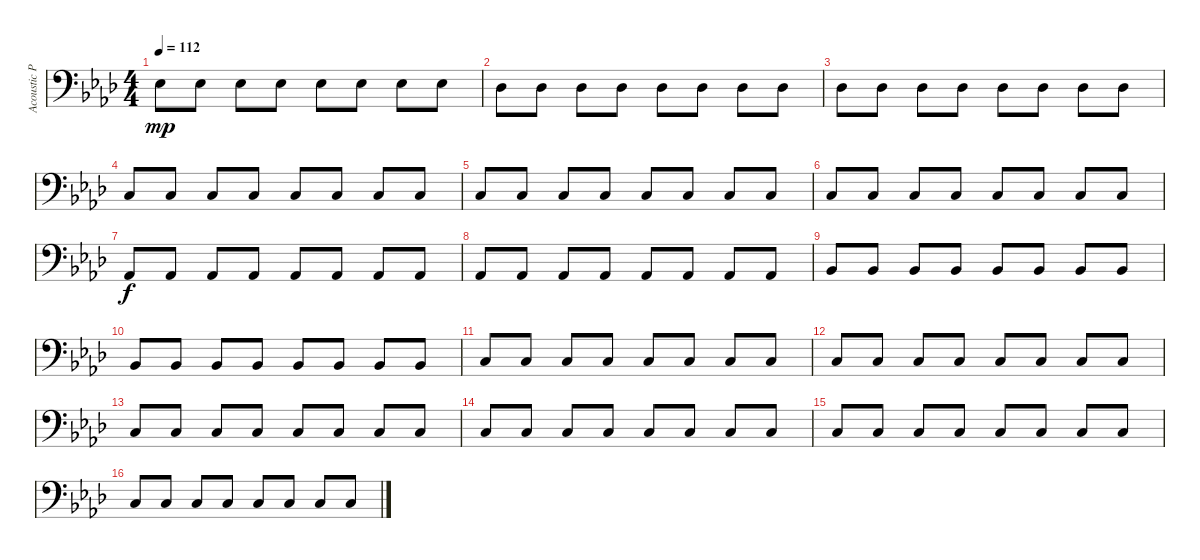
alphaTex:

\track ("Acoustic Piano (Staff 2)" "Acoustic P") {instrument acousticgrandpiano}
\staff {score}
\tuning (E4 B3 G3 D3 A2 E2 B1) {hide}
\ts (4 4)
\tempo 112
\clef f4
\ks ab
1.4.8{dy mp} 1.4.8 1.4.8 1.4.8 1.4.8 1.4.8 1.4.8 1.4.8 |
4.5.8 4.5.8 4.5.8 4.5.8 4.5.8 4.5.8 4.5.8 4.5.8 |
4.5.8 4.5.8 4.5.8 4.5.8 4.5.8 4.5.8 4.5.8 4.5.8 |
3.5.8 3.5.8 3.5.8 3.5.8 3.5.8 3.5.8 3.5.8 3.5.8 |
3.5.8 3.5.8 3.5.8 3.5.8 3.5.8 3.5.8 3.5.8 3.5.8 |
3.5.8 3.5.8 3.5.8 3.5.8 3.5.8 3.5.8 3.5.8 3.5.8 |
4.6.8{dy f} 4.6.8 4.6.8 4.6.8 4.6.8 4.6.8 4.6.8 4.6.8 |
4.6.8 4.6.8 4.6.8 4.6.8 4.6.8 4.6.8 4.6.8 4.6.8 |
1.5.8 1.5.8 1.5.8 1.5.8 1.5.8 1.5.8 1.5.8 1.5.8 |
1.5.8 1.5.8 1.5.8 1.5.8 1.5.8 1.5.8 1.5.8 1.5.8 |
3.5.8 3.5.8 3.5.8 3.5.8 3.5.8 3.5.8 3.5.8 3.5.8 |
3.5.8 3.5.8 3.5.8 3.5.8 3.5.8 3.5.8 3.5.8 3.5.8 |
3.5.8 3.5.8 3.5.8 3.5.8 3.5.8 3.5.8 3.5.8 3.5.8 |
3.5.8 3.5.8 3.5.8 3.5.8 3.5.8 3.5.8 3.5.8 3.5.8 |
3.5.8 3.5.8 3.5.8 3.5.8 3.5.8 3.5.8 3.5.8 3.5.8 |
3.5.8 3.5.8 3.5.8 3.5.8 3.5.8 3.5.8 3.5.8 3.5.8
